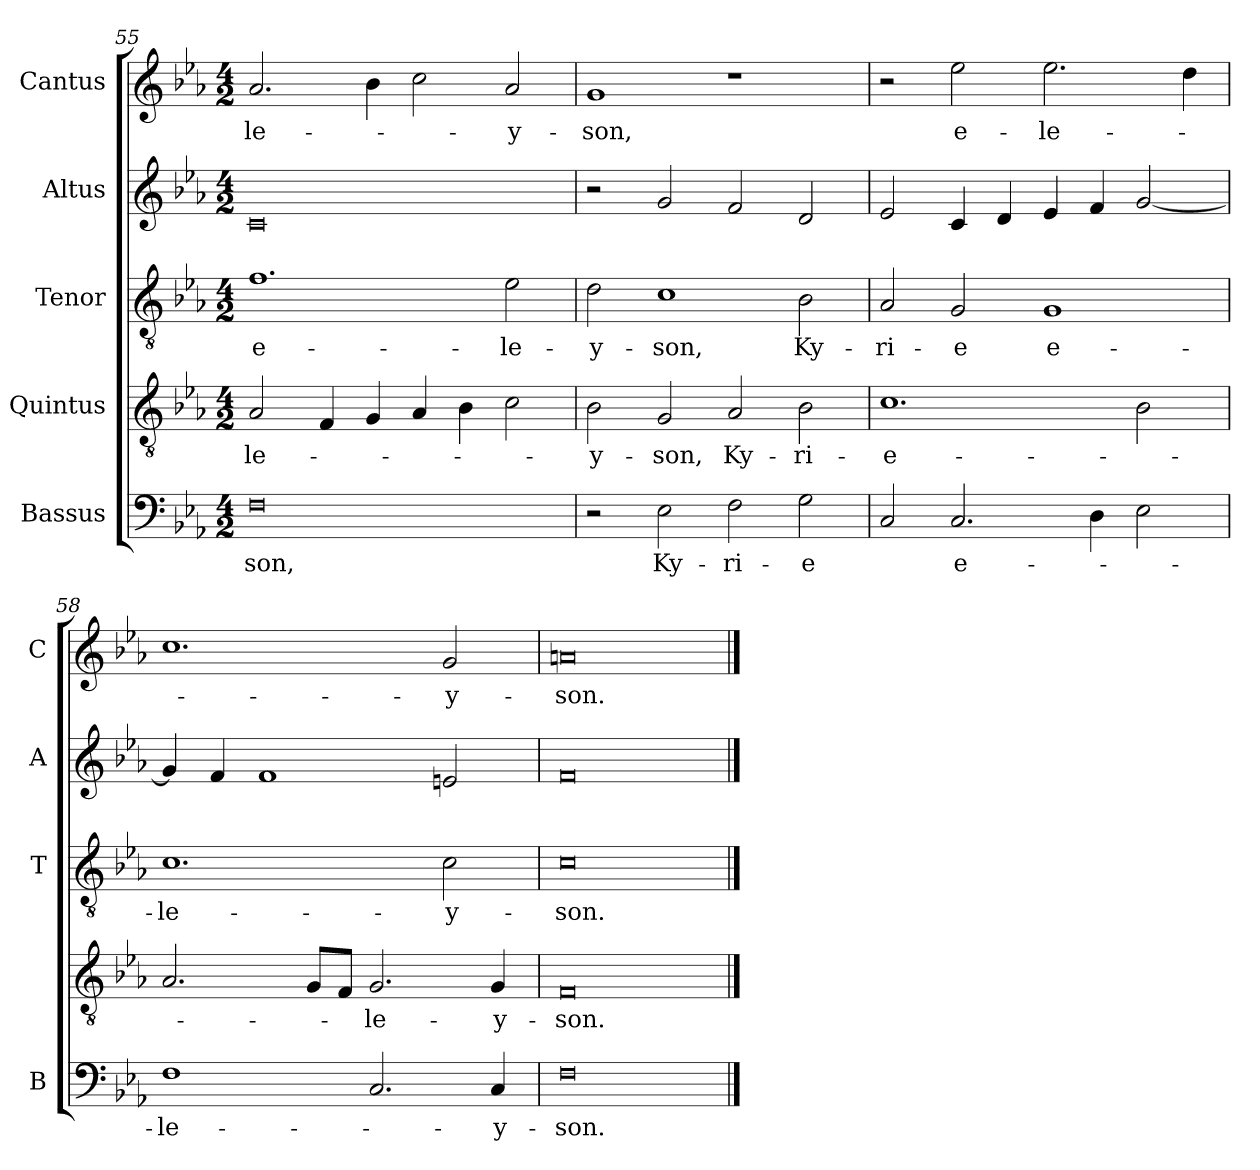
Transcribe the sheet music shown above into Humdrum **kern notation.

**kern	**text	**kern	**text	**kern	**text	**kern	**kern	**text
*part5	*part5	*part4	*part4	*part3	*part3	*part2	*part1	*part1
*staff5	*staff5	*staff4	*staff4	*staff3	*staff3	*staff2	*staff1	*staff1
*I"Bassus	*	*I"Quintus	*	*I"Tenor	*	*I"Altus	*I"Cantus	*
*I'B	*	*	*	*I'T	*	*I'A	*I'C	*
*clefF4	*	*clefGv2	*	*clefGv2	*	*clefG2	*clefG2	*
*k[b-e-a-]	*	*k[b-e-a-]	*	*k[b-e-a-]	*	*k[b-e-a-]	*k[b-e-a-]	*
*E-:	*	*E-:	*	*E-:	*	*E-:	*E-:	*
*M4/2	*	*M4/2	*	*M4/2	*	*M4/2	*M4/2	*
=55	=55	=55	=55	=55	=55	=55	=55	=55
!	!LO:LY:b	!	!LO:LY:b	!	!LO:LY:b	!	!	!LO:LY:b
0F	-son,	2A-/	-le-	1.f	e-	0c	2.a-/	-le-
.	.	4F/	.	.	.	.	.	.
.	.	4G/	.	.	.	.	4b-\	.
.	.	4A-/	.	.	.	.	2cc\	.
.	.	4B-\	.	.	.	.	.	.
!	!	!	!	!	!LO:LY:b	!	!	!LO:LY:b
.	.	2c\	.	2e-\	-le-	.	2a-/	-y-
!!LO:LB:g=z
=56	=56	=56	=56	=56	=56	=56	=56	=56
!	!	!	!LO:LY:b	!	!LO:LY:b	!	!	!LO:LY:b
2r	.	2B-\	-y-	2d\	-y-	2r	1g	-son,
!	!LO:LY:b	!	!LO:LY:b	!	!LO:LY:b	!	!	!
2E-\	Ky-	2G/	-son,	1c	-son,	2g/	.	.
!	!LO:LY:b	!	!LO:LY:b	!	!	!	!	!
2F\	-ri-	2A-/	Ky-	.	.	2f/	1r	.
!	!LO:LY:b	!	!LO:LY:b	!	!LO:LY:b	!	!	!
2G\	-e	2B-\	-ri-	2B-\	Ky-	2d/	.	.
=57	=57	=57	=57	=57	=57	=57	=57	=57
!	!	!	!LO:LY:b	!	!LO:LY:b	!	!	!
2C/	.	1.c	-e-	2A-/	-ri-	2e-/	2r	.
!	!LO:LY:b	!	!	!	!LO:LY:b	!	!	!LO:LY:b
2.C/	e-	.	.	2G/	-e	4c/	2ee-\	e-
.	.	.	.	.	.	4d/	.	.
!	!	!	!	!	!LO:LY:b	!	!	!LO:LY:b
.	.	.	.	1G	e-	4e-/	2.ee-\	-le-
4D\	.	.	.	.	.	4f/	.	.
2E-\	.	2B-\	.	.	.	[2g/	.	.
.	.	.	.	.	.	.	4dd\	.
=58	=58	=58	=58	=58	=58	=58	=58	=58
!	!LO:LY:b	!	!	!	!LO:LY:b	!	!	!
1F	-le-	2.A-/	.	1.c	-le-	4g/]	1.cc	.
.	.	.	.	.	.	4f/	.	.
.	.	.	.	.	.	1f	.	.
.	.	8G/L	.	.	.	.	.	.
.	.	8F/J	.	.	.	.	.	.
!	!	!	!LO:LY:b	!	!	!	!	!
2.C/	.	2.G/	-le-	.	.	.	.	.
!	!	!	!	!	!LO:LY:b	!	!	!LO:LY:b
.	.	.	.	2c\	-y-	2en/	2g/	-y-
!	!LO:LY:b	!	!LO:LY:b	!	!	!	!	!
4C/	-y-	4G/	-y-	.	.	.	.	.
=59	=59	=59	=59	=59	=59	=59	=59	=59
!	!LO:LY:b	!	!LO:LY:b	!	!LO:LY:b	!	!	!LO:LY:b
0F	-son.	0F	-son.	0c	-son.	0f	0an	-son.
==	==	==	==	==	==	==	==	==
*-	*-	*-	*-	*-	*-	*-	*-	*-
